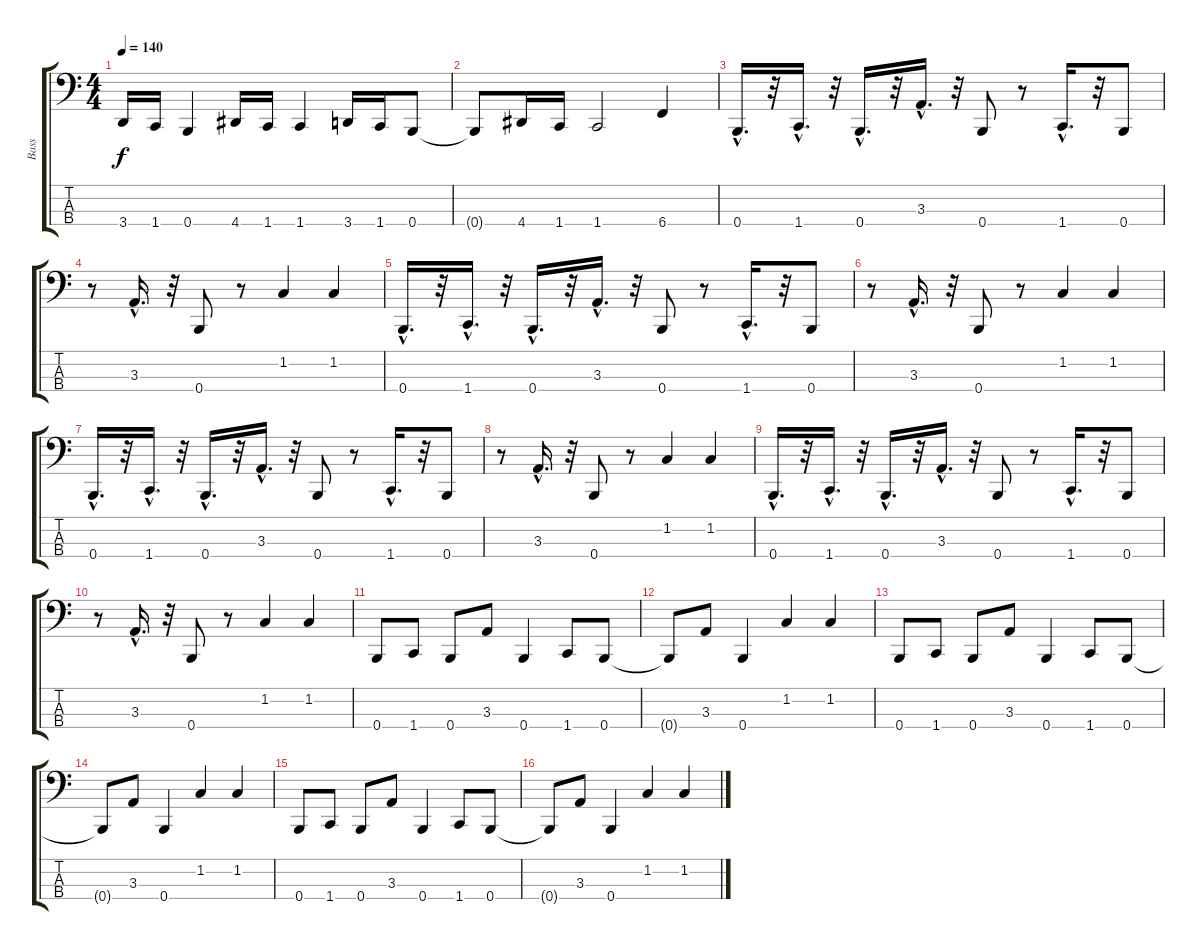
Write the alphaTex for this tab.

\track ("Bass" "Bass") {instrument electricbasspick}
\staff {score tabs}
\tuning (E2 B1 Gb1 B0) {hide}
\ts (4 4)
\tempo 140
\clef f4
\ks c
3.4.16{dy f} 1.4.16 0.4.4 4.4.16 1.4.16 1.4.4 3.4.16 1.4.16 0.4.8 |
0.4{t}.8 4.4.16 1.4.16 1.4.2 6.4.4 |
0.4{hac}.16{d} r.32 1.4{hac}.16{d} r.32 0.4{hac}.16{d} r.32 3.3{hac}.16{d} r.32 0.4.8 r.8 1.4{hac}.16{d} r.32 0.4.8 |
r.8 3.3{hac}.16{d} r.32 0.4.8 r.8 1.2.4 1.2.4 |
0.4{hac}.16{d} r.32 1.4{hac}.16{d} r.32 0.4{hac}.16{d} r.32 3.3{hac}.16{d} r.32 0.4.8 r.8 1.4{hac}.16{d} r.32 0.4.8 |
r.8 3.3{hac}.16{d} r.32 0.4.8 r.8 1.2.4 1.2.4 |
0.4{hac}.16{d} r.32 1.4{hac}.16{d} r.32 0.4{hac}.16{d} r.32 3.3{hac}.16{d} r.32 0.4.8 r.8 1.4{hac}.16{d} r.32 0.4.8 |
r.8 3.3{hac}.16{d} r.32 0.4.8 r.8 1.2.4 1.2.4 |
0.4{hac}.16{d} r.32 1.4{hac}.16{d} r.32 0.4{hac}.16{d} r.32 3.3{hac}.16{d} r.32 0.4.8 r.8 1.4{hac}.16{d} r.32 0.4.8 |
r.8 3.3{hac}.16{d} r.32 0.4.8 r.8 1.2.4 1.2.4 |
0.4.8 1.4.8 0.4.8 3.3.8 0.4.4 1.4.8 0.4.8 |
0.4{t}.8 3.3.8 0.4.4 1.2.4 1.2.4 |
0.4.8 1.4.8 0.4.8 3.3.8 0.4.4 1.4.8 0.4.8 |
0.4{t}.8 3.3.8 0.4.4 1.2.4 1.2.4 |
0.4.8 1.4.8 0.4.8 3.3.8 0.4.4 1.4.8 0.4.8 |
0.4{t}.8 3.3.8 0.4.4 1.2.4 1.2.4
